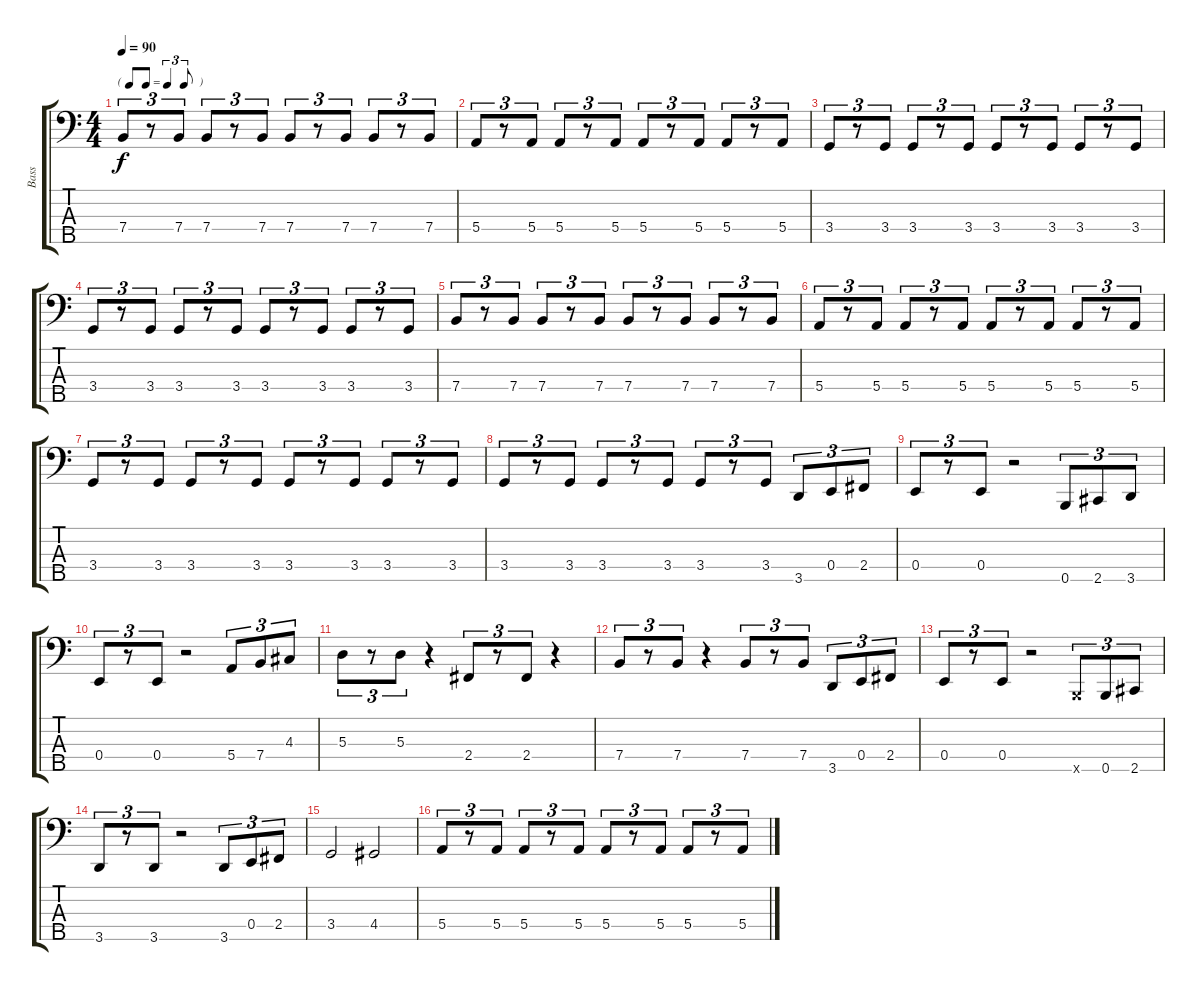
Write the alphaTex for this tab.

\track ("Bass" "Bass") {instrument electricbasspick}
\staff {score tabs}
\tuning (G2 D2 A1 E1 B0) {hide}
\ts (4 4)
\tf triplet8th
\tempo 90
\clef f4
\ks c
7.4.8{tu (3 2) dy f} r.8{tu (3 2)} 7.4.8{tu (3 2)} 7.4.8{tu (3 2)} r.8{tu (3 2)} 7.4.8{tu (3 2)} 7.4.8{tu (3 2)} r.8{tu (3 2)} 7.4.8{tu (3 2)} 7.4.8{tu (3 2)} r.8{tu (3 2)} 7.4.8{tu (3 2)} |
5.4.8{tu (3 2)} r.8{tu (3 2)} 5.4.8{tu (3 2)} 5.4.8{tu (3 2)} r.8{tu (3 2)} 5.4.8{tu (3 2)} 5.4.8{tu (3 2)} r.8{tu (3 2)} 5.4.8{tu (3 2)} 5.4.8{tu (3 2)} r.8{tu (3 2)} 5.4.8{tu (3 2)} |
3.4.8{tu (3 2)} r.8{tu (3 2)} 3.4.8{tu (3 2)} 3.4.8{tu (3 2)} r.8{tu (3 2)} 3.4.8{tu (3 2)} 3.4.8{tu (3 2)} r.8{tu (3 2)} 3.4.8{tu (3 2)} 3.4.8{tu (3 2)} r.8{tu (3 2)} 3.4.8{tu (3 2)} |
3.4.8{tu (3 2)} r.8{tu (3 2)} 3.4.8{tu (3 2)} 3.4.8{tu (3 2)} r.8{tu (3 2)} 3.4.8{tu (3 2)} 3.4.8{tu (3 2)} r.8{tu (3 2)} 3.4.8{tu (3 2)} 3.4.8{tu (3 2)} r.8{tu (3 2)} 3.4.8{tu (3 2)} |
7.4.8{tu (3 2)} r.8{tu (3 2)} 7.4.8{tu (3 2)} 7.4.8{tu (3 2)} r.8{tu (3 2)} 7.4.8{tu (3 2)} 7.4.8{tu (3 2)} r.8{tu (3 2)} 7.4.8{tu (3 2)} 7.4.8{tu (3 2)} r.8{tu (3 2)} 7.4.8{tu (3 2)} |
5.4.8{tu (3 2)} r.8{tu (3 2)} 5.4.8{tu (3 2)} 5.4.8{tu (3 2)} r.8{tu (3 2)} 5.4.8{tu (3 2)} 5.4.8{tu (3 2)} r.8{tu (3 2)} 5.4.8{tu (3 2)} 5.4.8{tu (3 2)} r.8{tu (3 2)} 5.4.8{tu (3 2)} |
3.4.8{tu (3 2)} r.8{tu (3 2)} 3.4.8{tu (3 2)} 3.4.8{tu (3 2)} r.8{tu (3 2)} 3.4.8{tu (3 2)} 3.4.8{tu (3 2)} r.8{tu (3 2)} 3.4.8{tu (3 2)} 3.4.8{tu (3 2)} r.8{tu (3 2)} 3.4.8{tu (3 2)} |
3.4.8{tu (3 2)} r.8{tu (3 2)} 3.4.8{tu (3 2)} 3.4.8{tu (3 2)} r.8{tu (3 2)} 3.4.8{tu (3 2)} 3.4.8{tu (3 2)} r.8{tu (3 2)} 3.4.8{tu (3 2)} 3.5.8{tu (3 2)} 0.4.8{tu (3 2)} 2.4.8{tu (3 2)} |
0.4.8{tu (3 2)} r.8{tu (3 2)} 0.4.8{tu (3 2)} r.2 0.5.8{tu (3 2)} 2.5.8{tu (3 2)} 3.5.8{tu (3 2)} |
0.4.8{tu (3 2)} r.8{tu (3 2)} 0.4.8{tu (3 2)} r.2 5.4.8{tu (3 2)} 7.4.8{tu (3 2)} 4.3.8{tu (3 2)} |
5.3.8{tu (3 2)} r.8{tu (3 2)} 5.3.8{tu (3 2)} r.4 2.4.8{tu (3 2)} r.8{tu (3 2)} 2.4.8{tu (3 2)} r.4 |
7.4.8{tu (3 2)} r.8{tu (3 2)} 7.4.8{tu (3 2)} r.4 7.4.8{tu (3 2)} r.8{tu (3 2)} 7.4.8{tu (3 2)} 3.5.8{tu (3 2)} 0.4.8{tu (3 2)} 2.4.8{tu (3 2)} |
0.4.8{tu (3 2)} r.8{tu (3 2)} 0.4.8{tu (3 2)} r.2 0.5{x}.8{tu (3 2)} 0.5.8{tu (3 2)} 2.5.8{tu (3 2)} |
3.5.8{tu (3 2)} r.8{tu (3 2)} 3.5.8{tu (3 2)} r.2 3.5.8{tu (3 2)} 0.4.8{tu (3 2)} 2.4.8{tu (3 2)} |
3.4.2 4.4.2 |
5.4.8{tu (3 2)} r.8{tu (3 2)} 5.4.8{tu (3 2)} 5.4.8{tu (3 2)} r.8{tu (3 2)} 5.4.8{tu (3 2)} 5.4.8{tu (3 2)} r.8{tu (3 2)} 5.4.8{tu (3 2)} 5.4.8{tu (3 2)} r.8{tu (3 2)} 5.4.8{tu (3 2)}
